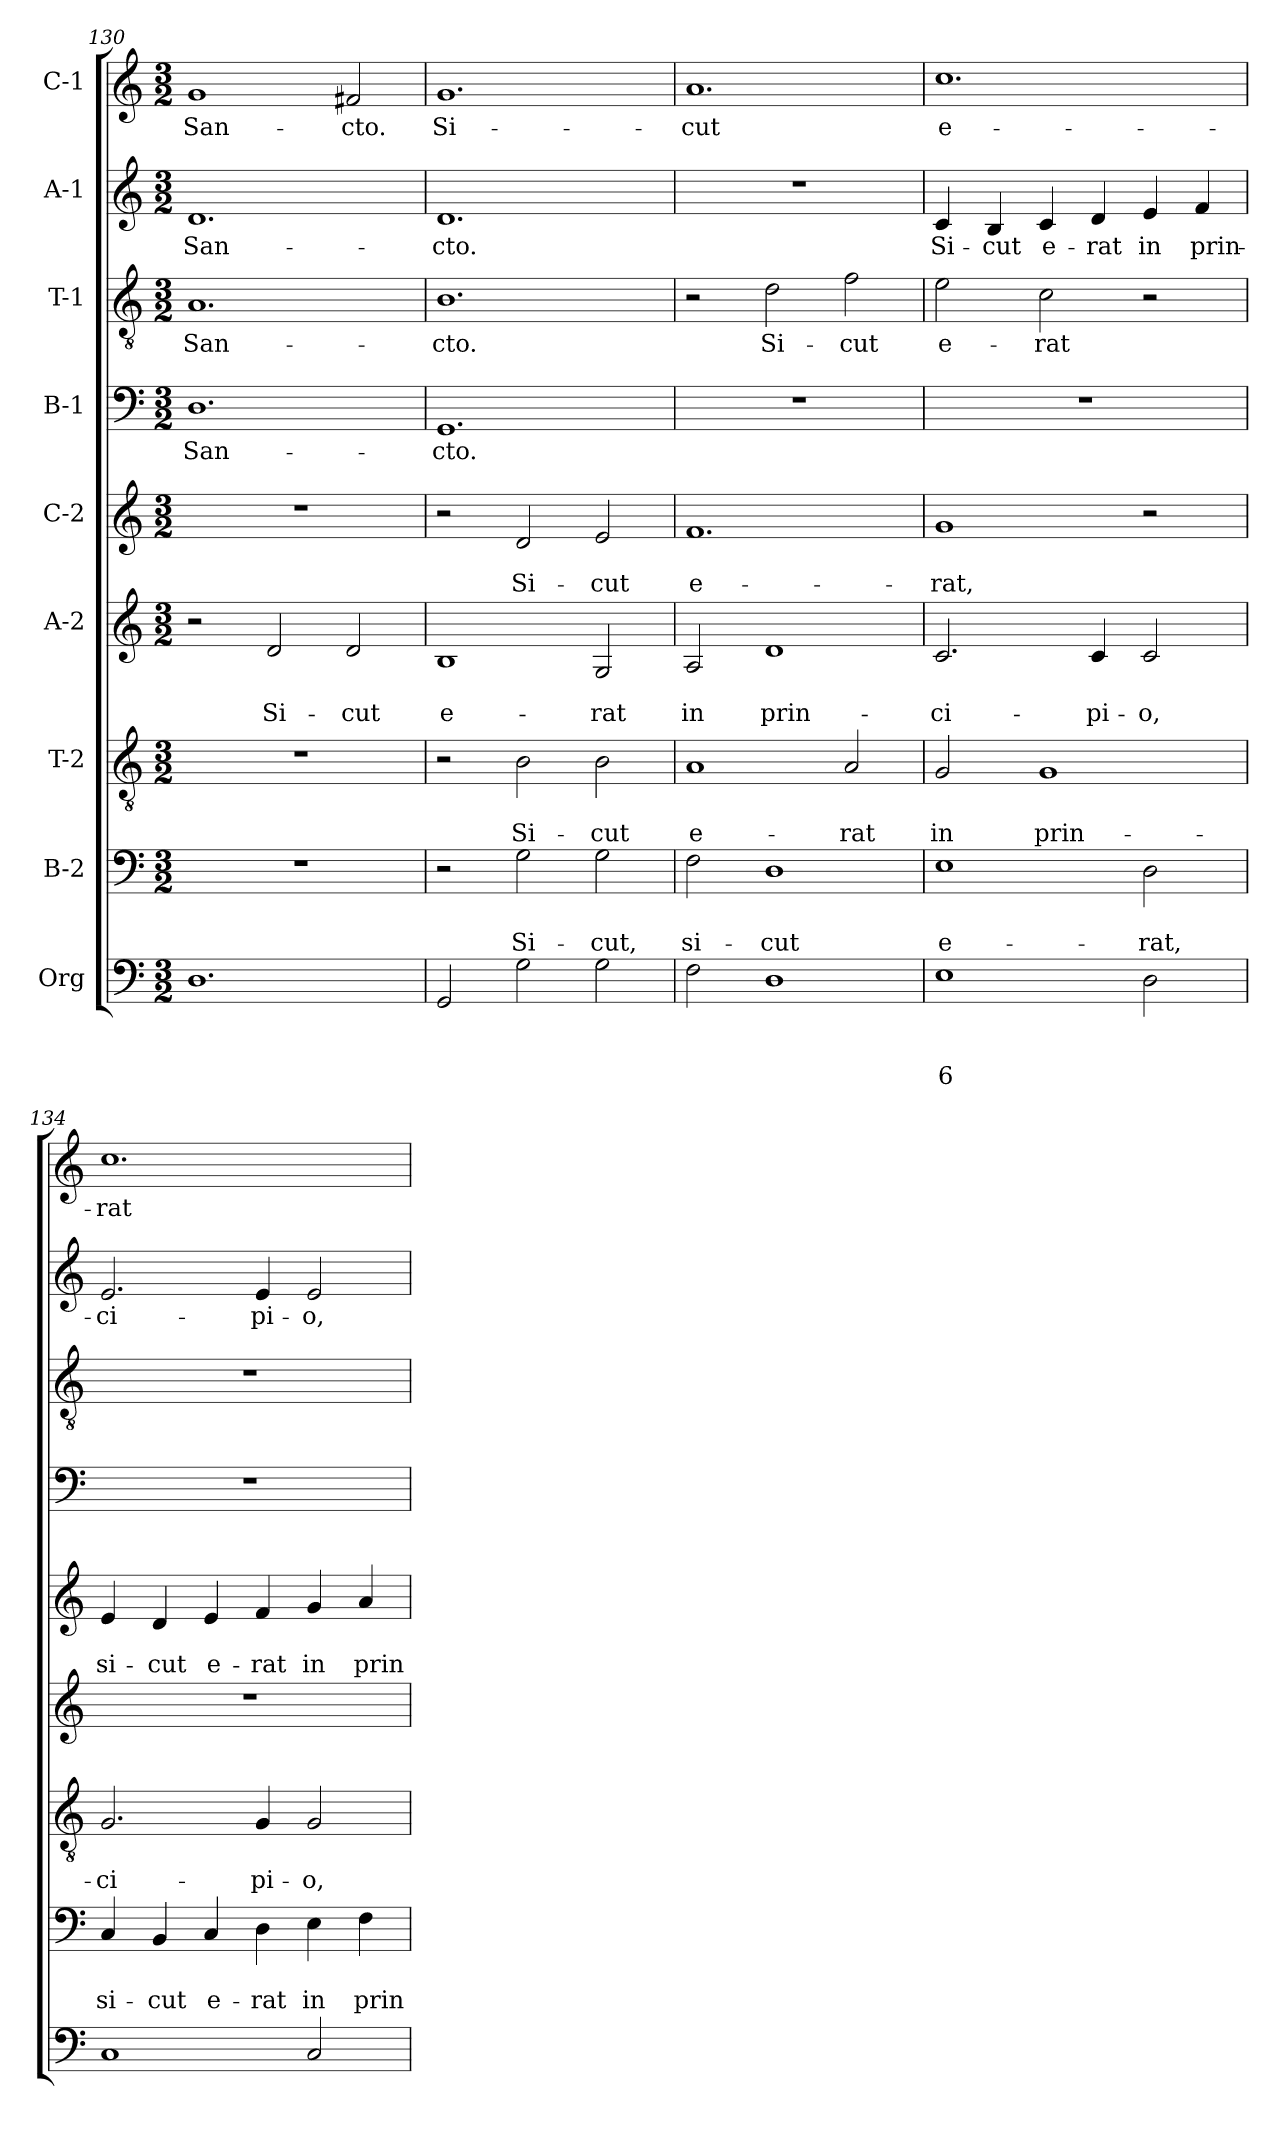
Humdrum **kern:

**kern	**text	**text	**text	**kern	**text	**text	**kern	**text	**text	**kern	**text	**text	**kern	**text	**text	**kern	**text	**kern	**text	**kern	**text	**kern	**text
*part9	*part9	*part9	*part9	*part8	*part8	*part8	*part7	*part7	*part7	*part6	*part6	*part6	*part5	*part5	*part5	*part4	*part4	*part3	*part3	*part2	*part2	*part1	*part1
*staff9	*staff9	*staff9	*staff9	*staff8	*staff8	*staff8	*staff7	*staff7	*staff7	*staff6	*staff6	*staff6	*staff5	*staff5	*staff5	*staff4	*staff4	*staff3	*staff3	*staff2	*staff2	*staff1	*staff1
*I"Org	*	*	*	*I"B-2	*	*	*I"T-2	*	*	*I"A-2	*	*	*I"C-2	*	*	*I"B-1	*	*I"T-1	*	*I"A-1	*	*I"C-1	*
*clefF4	*	*	*	*clefF4	*	*	*clefGv2	*	*	*clefG2	*	*	*clefG2	*	*	*clefF4	*	*clefGv2	*	*clefG2	*	*clefG2	*
*k[]	*	*	*	*k[]	*	*	*k[]	*	*	*k[]	*	*	*k[]	*	*	*k[]	*	*k[]	*	*k[]	*	*k[]	*
*C:	*	*	*	*C:	*	*	*C:	*	*	*C:	*	*	*C:	*	*	*C:	*	*C:	*	*C:	*	*C:	*
*M3/2	*	*	*	*M3/2	*	*	*M3/2	*	*	*M3/2	*	*	*M3/2	*	*	*M3/2	*	*M3/2	*	*M3/2	*	*M3/2	*
=130	=130	=130	=130	=130	=130	=130	=130	=130	=130	=130	=130	=130	=130	=130	=130	=130	=130	=130	=130	=130	=130	=130	=130
!	!	!	!	!	!	!	!	!	!	!	!	!	!	!	!	!	!LO:LY:b	!	!LO:LY:b	!	!LO:LY:b	!	!LO:LY:b
1.D	.	.	.	1.r	.	.	1.r	.	.	2r	.	.	1.r	.	.	1.D	San-	1.A	San-	1.d	San-	1g	San-
!	!	!	!	!	!	!	!	!	!	!	!	!LO:LY:b	!	!	!	!	!	!	!	!	!	!	!
.	.	.	.	.	.	.	.	.	.	2d/	.	Si-	.	.	.	.	.	.	.	.	.	.	.
!	!	!	!	!	!	!	!	!	!	!	!	!LO:LY:b	!	!	!	!	!	!	!	!	!	!	!LO:LY:b
.	.	.	.	.	.	.	.	.	.	2d/	.	-cut	.	.	.	.	.	.	.	.	.	2f#X/	-cto.
=131	=131	=131	=131	=131	=131	=131	=131	=131	=131	=131	=131	=131	=131	=131	=131	=131	=131	=131	=131	=131	=131	=131	=131
!	!	!	!	!	!	!	!	!	!	!	!	!LO:LY:b	!	!	!	!	!LO:LY:b	!	!LO:LY:b	!	!LO:LY:b	!	!LO:LY:b
2GG/	.	.	.	2r	.	.	2r	.	.	1B	.	e-	2r	.	.	1.GG	-cto.	1.B	-cto.	1.d	-cto.	1.g	Si-
!	!	!	!	!	!	!LO:LY:b	!	!	!LO:LY:b	!	!	!	!	!	!LO:LY:b	!	!	!	!	!	!	!	!
2G\	.	.	.	2G\	.	Si-	2B\	.	Si-	.	.	.	2d/	.	Si-	.	.	.	.	.	.	.	.
!	!	!	!	!	!	!LO:LY:b	!	!	!LO:LY:b	!	!	!LO:LY:b	!	!	!LO:LY:b	!	!	!	!	!	!	!	!
2G\	.	.	.	2G\	.	-cut,	2B\	.	-cut	2G/	.	-rat	2e/	.	-cut	.	.	.	.	.	.	.	.
=132	=132	=132	=132	=132	=132	=132	=132	=132	=132	=132	=132	=132	=132	=132	=132	=132	=132	=132	=132	=132	=132	=132	=132
!	!	!	!	!	!	!LO:LY:b	!	!	!LO:LY:b	!	!	!LO:LY:b	!	!	!LO:LY:b	!	!	!	!	!	!	!	!LO:LY:b
2F\	.	.	.	2F\	.	si-	1A	.	e-	2A/	.	in	1.f	.	e-	1.r	.	2r	.	1.r	.	1.a	-cut
!	!	!	!	!	!	!LO:LY:b	!	!	!	!	!	!LO:LY:b	!	!	!	!	!	!	!LO:LY:b	!	!	!	!
1D	.	.	.	1D	.	-cut	.	.	.	1d	.	prin-	.	.	.	.	.	2d\	Si-	.	.	.	.
!	!	!	!	!	!	!	!	!	!LO:LY:b	!	!	!	!	!	!	!	!	!	!LO:LY:b	!	!	!	!
.	.	.	.	.	.	.	2A/	.	-rat	.	.	.	.	.	.	.	.	2f\	-cut	.	.	.	.
=133	=133	=133	=133	=133	=133	=133	=133	=133	=133	=133	=133	=133	=133	=133	=133	=133	=133	=133	=133	=133	=133	=133	=133
!	!	!	!LO:LY:b	!	!	!LO:LY:b	!	!	!LO:LY:b	!	!	!LO:LY:b	!	!	!LO:LY:b	!	!	!	!LO:LY:b	!	!LO:LY:b	!	!LO:LY:b
1E	.	.	6	1E	.	e-	2G/	.	in	2.c/	.	-ci-	1g	.	-rat,	1.r	.	2e\	e-	4c/	Si-	1.cc	e-
!	!	!	!	!	!	!	!	!	!	!	!	!	!	!	!	!	!	!	!	!	!LO:LY:b	!	!
.	.	.	.	.	.	.	.	.	.	.	.	.	.	.	.	.	.	.	.	4B/	-cut	.	.
!	!	!	!	!	!	!	!	!	!LO:LY:b	!	!	!	!	!	!	!	!	!	!LO:LY:b	!	!LO:LY:b	!	!
.	.	.	.	.	.	.	1G	.	prin-	.	.	.	.	.	.	.	.	2c\	-rat	4c/	e-	.	.
!	!	!	!	!	!	!	!	!	!	!	!	!LO:LY:b	!	!	!	!	!	!	!	!	!LO:LY:b	!	!
.	.	.	.	.	.	.	.	.	.	4c/	.	-pi-	.	.	.	.	.	.	.	4d/	-rat	.	.
!	!	!	!	!	!	!LO:LY:b	!	!	!	!	!	!LO:LY:b	!	!	!	!	!	!	!	!	!LO:LY:b	!	!
2D\	.	.	.	2D\	.	-rat,	.	.	.	2c/	.	-o,	2r	.	.	.	.	2r	.	4e/	in	.	.
!	!	!	!	!	!	!	!	!	!	!	!	!	!	!	!	!	!	!	!	!	!LO:LY:b	!	!
.	.	.	.	.	.	.	.	.	.	.	.	.	.	.	.	.	.	.	.	4f/	prin-	.	.
=134	=134	=134	=134	=134	=134	=134	=134	=134	=134	=134	=134	=134	=134	=134	=134	=134	=134	=134	=134	=134	=134	=134	=134
!	!	!	!	!	!	!LO:LY:b	!	!	!LO:LY:b	!	!	!	!	!	!LO:LY:b	!	!	!	!	!	!LO:LY:b	!	!LO:LY:b
1C	.	.	.	4C/	.	si-	2.G/	.	-ci-	1.r	.	.	4e/	.	si-	1.r	.	1.r	.	2.e/	-ci-	1.cc	-rat
!	!	!	!	!	!	!LO:LY:b	!	!	!	!	!	!	!	!	!LO:LY:b	!	!	!	!	!	!	!	!
.	.	.	.	4BB/	.	-cut	.	.	.	.	.	.	4d/	.	-cut	.	.	.	.	.	.	.	.
!	!	!	!	!	!	!LO:LY:b	!	!	!	!	!	!	!	!	!LO:LY:b	!	!	!	!	!	!	!	!
.	.	.	.	4C/	.	e-	.	.	.	.	.	.	4e/	.	e-	.	.	.	.	.	.	.	.
!	!	!	!	!	!	!LO:LY:b	!	!	!LO:LY:b	!	!	!	!	!	!LO:LY:b	!	!	!	!	!	!LO:LY:b	!	!
.	.	.	.	4D\	.	-rat	4G/	.	-pi-	.	.	.	4f/	.	-rat	.	.	.	.	4e/	-pi-	.	.
!	!	!	!	!	!	!LO:LY:b	!	!	!LO:LY:b	!	!	!	!	!	!LO:LY:b	!	!	!	!	!	!LO:LY:b	!	!
2C/	.	.	.	4E\	.	in	2G/	.	-o,	.	.	.	4g/	.	in	.	.	.	.	2e/	-o,	.	.
!	!	!	!	!	!	!LO:LY:b	!	!	!	!	!	!	!	!	!LO:LY:b	!	!	!	!	!	!	!	!
.	.	.	.	4F\	.	prin-	.	.	.	.	.	.	4a/	.	prin-	.	.	.	.	.	.	.	.
=	=	=	=	=	=	=	=	=	=	=	=	=	=	=	=	=	=	=	=	=	=	=	=
*-	*-	*-	*-	*-	*-	*-	*-	*-	*-	*-	*-	*-	*-	*-	*-	*-	*-	*-	*-	*-	*-	*-	*-
